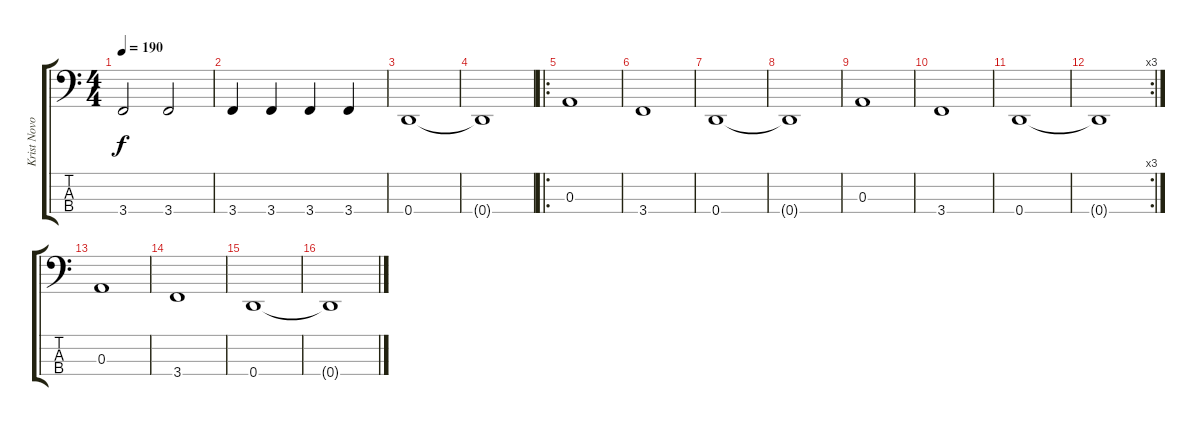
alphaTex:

\track ("Krist Novoselic" "Krist Novo") {instrument electricbasspick}
\staff {score tabs}
\tuning (G2 D2 A1 D1) {hide}
\ts (4 4)
\tempo 190
\clef f4
\ks c
3.4.2{dy f} 3.4.2 |
3.4.4 3.4.4 3.4.4 3.4.4 |
0.4.1 |
0.4{t}.1 |
\ro
0.3.1 |
3.4.1 |
0.4.1 |
0.4{t}.1 |
0.3.1 |
3.4.1 |
0.4.1 |
\rc 3
0.4{t}.1 |
0.3.1 |
3.4.1 |
0.4.1 |
0.4{t}.1
